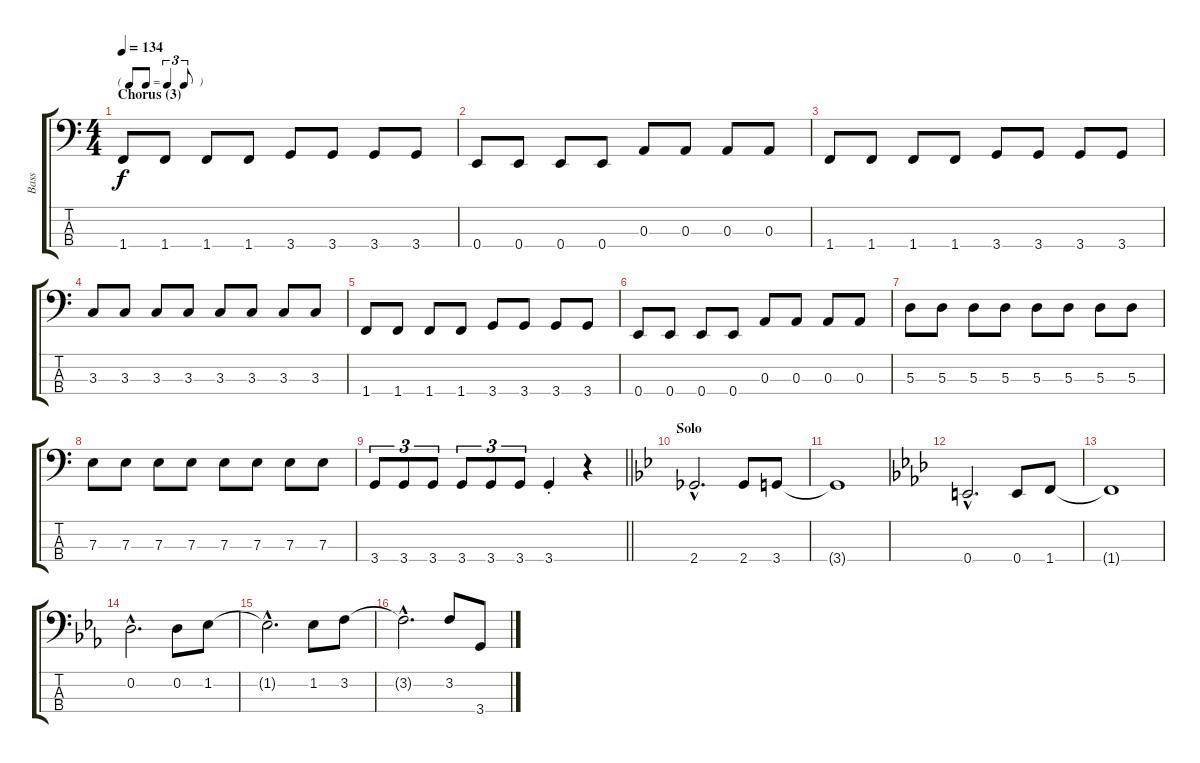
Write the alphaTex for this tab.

\track ("Bass" "Bass") {instrument electricbassfinger}
\staff {score tabs}
\tuning (G2 D2 A1 E1) {hide}
\ts (4 4)
\tf triplet8th
\section ("" "Chorus (3)")
\tempo 134
\clef f4
\ks c
1.4.8{dy f} 1.4.8 1.4.8 1.4.8 3.4.8 3.4.8 3.4.8 3.4.8 |
0.4.8 0.4.8 0.4.8 0.4.8 0.3.8 0.3.8 0.3.8 0.3.8 |
1.4.8 1.4.8 1.4.8 1.4.8 3.4.8 3.4.8 3.4.8 3.4.8 |
3.3.8 3.3.8 3.3.8 3.3.8 3.3.8 3.3.8 3.3.8 3.3.8 |
1.4.8 1.4.8 1.4.8 1.4.8 3.4.8 3.4.8 3.4.8 3.4.8 |
0.4.8 0.4.8 0.4.8 0.4.8 0.3.8 0.3.8 0.3.8 0.3.8 |
5.3.8 5.3.8 5.3.8 5.3.8 5.3.8 5.3.8 5.3.8 5.3.8 |
7.3.8 7.3.8 7.3.8 7.3.8 7.3.8 7.3.8 7.3.8 7.3.8 |
\barLineRight lightlight
3.4.8{tu (3 2)} 3.4.8{tu (3 2)} 3.4.8{tu (3 2)} 3.4.8{tu (3 2)} 3.4.8{tu (3 2)} 3.4.8{tu (3 2)} 3.4{st}.4 r.4 |
\section ("" "Solo")
\ks gminor
2.4{hac}.2{d} 2.4.8 3.4.8 |
3.4{t}.1 |
\ks fminor
0.4{hac}.2{d} 0.4.8 1.4.8 |
1.4{t}.1 |
\ks eb
0.2{hac}.2{d} 0.2.8 1.2.8 |
1.2{hac t}.2{d} 1.2.8 3.2.8 |
3.2{hac t}.2{d} 3.2.8 3.4.8
